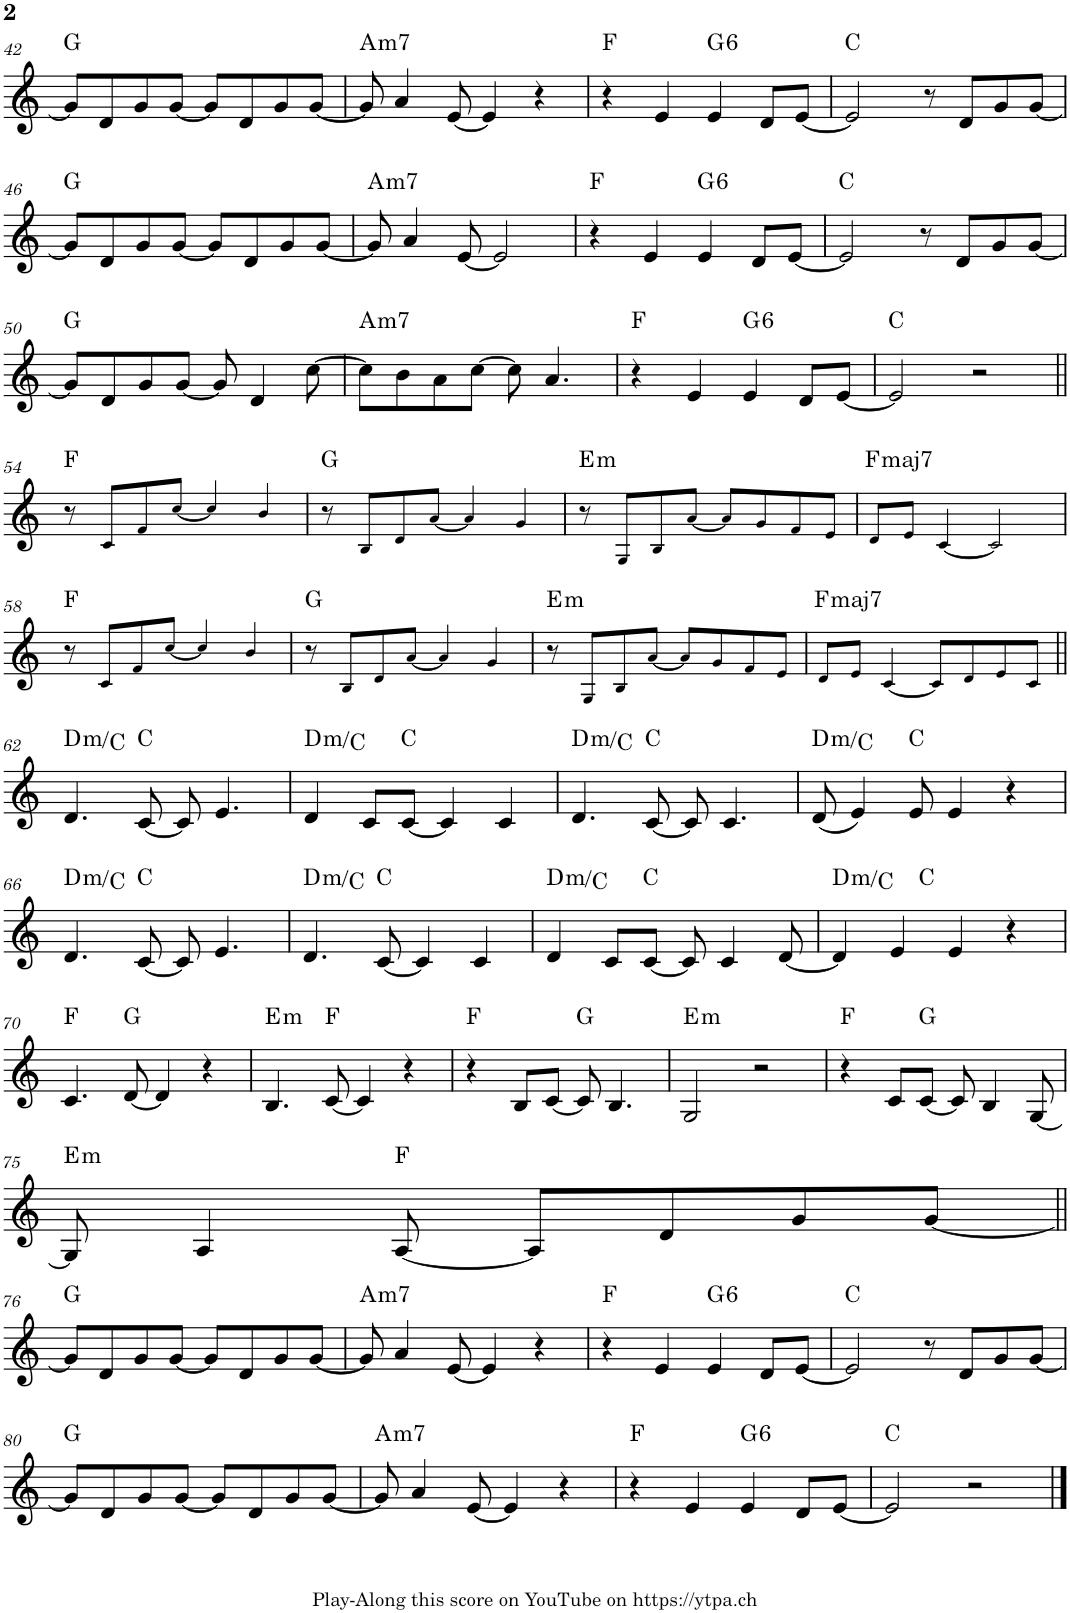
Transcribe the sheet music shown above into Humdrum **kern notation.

**kern	**harte
*part1	*part1
*staff1	*
*I"Piano	*
*I'Pno.	*
!!LO:PB:g=z
*clefG2	*
*k[]	*
*M4/4	*
=42	=42
8g/L]	G:maj
8d/	.
8g/	.
[8g/J	.
8g/L]	.
8d/	.
8g/	.
[8g/J	.
=43	=43
!	!LO:H:kt=m7
8g/]	A:min7
4a/	.
[8e/	.
4e/]	.
4r	.
=44	=44
4r	F:maj
4e/	.
!	!LO:H:kt=6
4e/	G:maj6
8d/L	.
[8e/J	.
=45	=45
2e/]	C:maj
8r	.
8d/L	.
8g/	.
[8g/J	.
!!LO:LB:g=z
=46	=46
8g/L]	G:maj
8d/	.
8g/	.
[8g/J	.
8g/L]	.
8d/	.
8g/	.
[8g/J	.
=47	=47
!	!LO:H:kt=m7
8g/]	A:min7
4a/	.
[8e/	.
2e/]	.
=48	=48
4r	F:maj
4e/	.
!	!LO:H:kt=6
4e/	G:maj6
8d/L	.
[8e/J	.
=49	=49
2e/]	C:maj
8r	.
8d/L	.
8g/	.
[8g/J	.
!!LO:LB:g=z
=50	=50
8g/L]	G:maj
8d/	.
8g/	.
[8g/J	.
8g/]	.
4d/	.
[8cc\	.
=51	=51
!	!LO:H:kt=m7
8cc\L]	A:min7
8b\	.
8a\	.
[8cc\J	.
8cc\]	.
4.a/	.
=52	=52
4r	F:maj
4e/	.
!	!LO:H:kt=6
4e/	G:maj6
8d/L	.
[8e/J	.
=53	=53
2e/]	C:maj
2r	.
!!LO:LB:g=z
=54||	=54||
8r	F:maj
8c!/L	.
8f!/	.
[8cc!/J	.
4cc!/]	.
4b!/	.
=55	=55
8r	G:maj
8B!/L	.
8d!/	.
[8a!/J	.
4a!/]	.
4g!/	.
=56	=56
!	!LO:H:kt=m
8r	E:min
8G!/L	.
8B!/	.
[8a!/J	.
8a!/L]	.
8g!/	.
8f!/	.
8e!/J	.
=57	=57
!	!LO:H:kt=maj7
8d!/L	F:maj7
8e!/J	.
[4c!/	.
2c!/]	.
!!LO:LB:g=z
=58	=58
8r	F:maj
8c!/L	.
8f!/	.
[8cc!/J	.
4cc!/]	.
4b!/	.
=59	=59
8r	G:maj
8B!/L	.
8d!/	.
[8a!/J	.
4a!/]	.
4g!/	.
=60	=60
!	!LO:H:kt=m
8r	E:min
8G!/L	.
8B!/	.
[8a!/J	.
8a!/L]	.
8g!/	.
8f!/	.
8e!/J	.
=61	=61
!	!LO:H:kt=maj7
8d!/L	F:maj7
8e!/J	.
[4c!/	.
8c!/L]	.
8d!/	.
8e!/	.
8c!/J	.
!!LO:LB:g=z
=62||	=62||
!	!LO:H:kt=m
4.d/	D:min/b7
[8c/	C:maj
8c/]	.
4.e/	.
=63	=63
!	!LO:H:kt=m
4d/	D:min/b7
8c/L	.
[8c/J	C:maj
4c/]	.
4c/	.
=64	=64
!	!LO:H:kt=m
4.d/	D:min/b7
[8c/	C:maj
8c/]	.
4.c/	.
=65	=65
!	!LO:H:kt=m
(8d/	D:min/b7
4e/)	.
8e/	C:maj
4e/	.
4r	.
!!LO:LB:g=z
=66	=66
!	!LO:H:kt=m
4.d/	D:min/b7
[8c/	C:maj
8c/]	.
4.e/	.
=67	=67
!	!LO:H:kt=m
4.d/	D:min/b7
[8c/	C:maj
4c/]	.
4c/	.
=68	=68
!	!LO:H:kt=m
4d/	D:min/b7
8c/L	.
[8c/J	C:maj
8c/]	.
4c/	.
[8d/	.
=69	=69
!	!LO:H:kt=m
*^	*
4d/]	4.ryy	D:min/b7
4e/	.	.
.	2ryy	C:maj
4e/	.	.
4r	.	.
.	8ryy	.
*v	*v	*
!!LO:LB:g=z
=70	=70
4.c/	F:maj
[8d/	G:maj
4d/]	.
4r	.
=71	=71
!	!LO:H:kt=m
4.B/	E:min
[8c/	F:maj
4c/]	.
4r	.
=72	=72
4r	F:maj
8B/L	.
[8c/J	.
8c/]	G:maj
4.B/	.
=73	=73
!	!LO:H:kt=m
2G/	E:min
2r	.
=74	=74
4r	F:maj
8c/L	.
[8c/J	G:maj
8c/]	.
4B/	.
[8G/	.
!!LO:LB:g=z
=75	=75
!	!LO:H:kt=m
8G/]	E:min
4A/	.
[8A/	F:maj
8A/L]	.
8d/	.
8g/	.
[8g/J	.
!!LO:LB:g=z
=76||	=76||
8g/L]	G:maj
8d/	.
8g/	.
[8g/J	.
8g/L]	.
8d/	.
8g/	.
[8g/J	.
=77	=77
!	!LO:H:kt=m7
8g/]	A:min7
4a/	.
[8e/	.
4e/]	.
4r	.
=78	=78
4r	F:maj
4e/	.
!	!LO:H:kt=6
4e/	G:maj6
8d/L	.
[8e/J	.
=79	=79
2e/]	C:maj
8r	.
8d/L	.
8g/	.
[8g/J	.
!!LO:LB:g=z
=80	=80
8g/L]	G:maj
8d/	.
8g/	.
[8g/J	.
8g/L]	.
8d/	.
8g/	.
[8g/J	.
=81	=81
!	!LO:H:kt=m7
8g/]	A:min7
4a/	.
[8e/	.
4e/]	.
4r	.
=82	=82
4r	F:maj
4e/	.
!	!LO:H:kt=6
4e/	G:maj6
8d/L	.
[8e/J	.
=83	=83
2e/]	C:maj
2r	.
==	==
*-	*-
